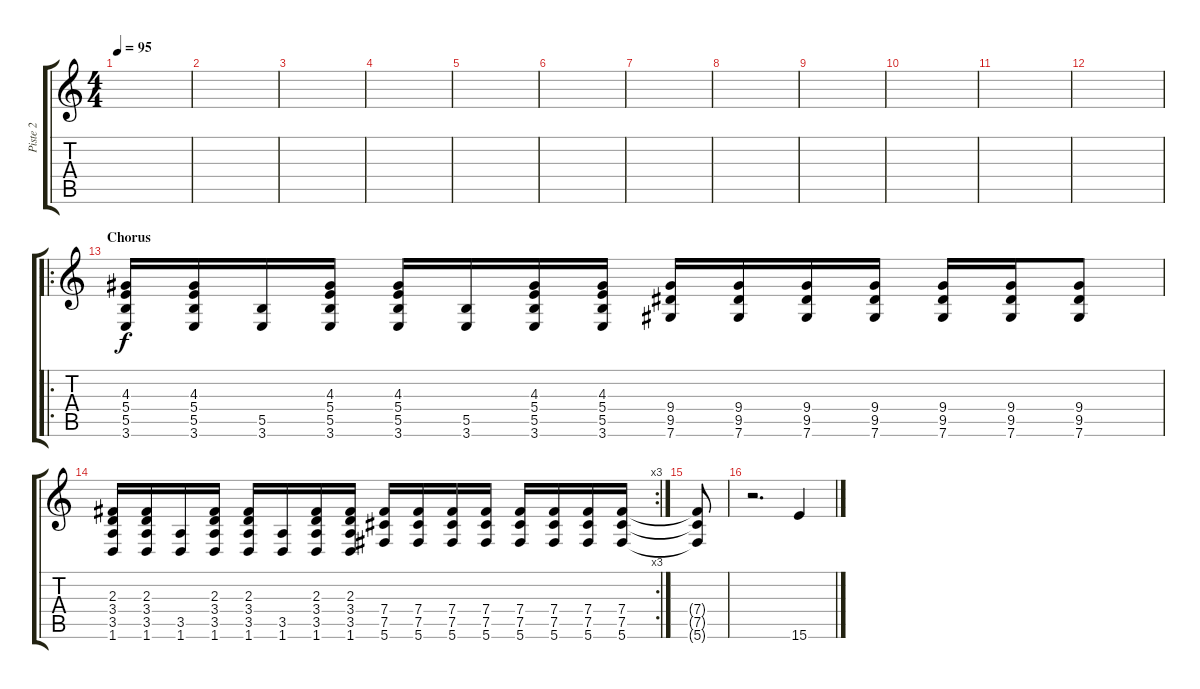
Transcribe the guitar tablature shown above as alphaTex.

\track ("Piste 2" "Piste 2") {instrument electricguitarjazz}
\staff {score tabs}
\tuning (Db4 Ab3 E3 B2 Gb2 Db2) {hide}
\ts (4 4)
\tempo 95
\clef g2
\ks c
|
|
|
|
|
|
|
|
|
|
|
|
\ro
\section ("" "Chorus")
(4.3 5.4 5.5 3.6).16 (4.3 5.4 5.5 3.6).16 (5.5 3.6).16 (4.3 5.4 5.5 3.6).16 (4.3 5.4 5.5 3.6).16 (5.5 3.6).16 (4.3 5.4 5.5 3.6).16 (4.3 5.4 5.5 3.6).16 (9.4 9.5 7.6).16 (9.4 9.5 7.6).16 (9.4 9.5 7.6).16 (9.4 9.5 7.6).16 (9.4 9.5 7.6).16 (9.4 9.5 7.6).16 (9.4 9.5 7.6).8 |
\rc 3
(2.3 3.4 3.5 1.6).16 (2.3 3.4 3.5 1.6).16 (3.5 1.6).16 (2.3 3.4 3.5 1.6).16 (2.3 3.4 3.5 1.6).16 (3.5 1.6).16 (2.3 3.4 3.5 1.6).16 (2.3 3.4 3.5 1.6).16 (7.4 7.5 5.6).16 (7.4 7.5 5.6).16 (7.4 7.5 5.6).16 (7.4 7.5 5.6).16 (7.4 7.5 5.6).16 (7.4 7.5 5.6).16 (7.4 7.5 5.6).16 (7.4 7.5 5.6).16 |
(7.4{t} 7.5{t} 5.6{t}).8 |
r.2{d} 15.6{ss}.4
